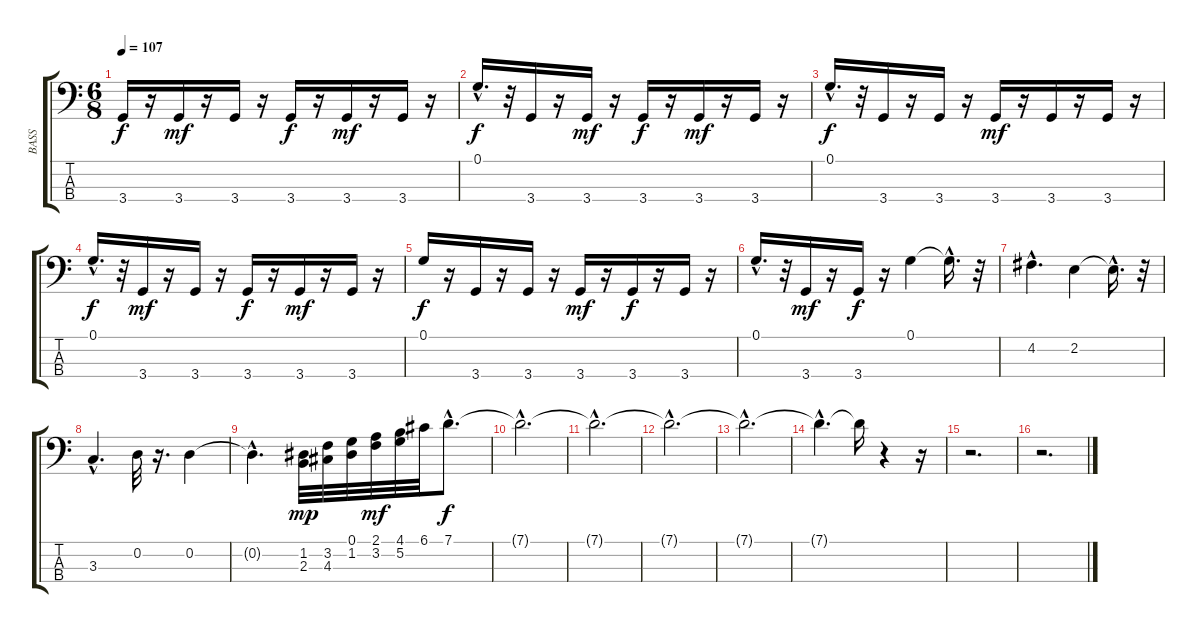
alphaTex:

\track ("BASS" "BASS") {instrument fretlessbass}
\staff {score tabs}
\tuning (G2 D2 A1 E1) {hide}
\ts (6 8)
\tempo 107
\clef f4
\ks c
3.4.16{dy f} r.16 3.4.16{dy mf} r.16 3.4.16 r.16 3.4.16{dy f} r.16 3.4.16{dy mf} r.16 3.4.16 r.16 |
0.1{hac}.16{d dy f} r.32 3.4.16 r.16 3.4.16{dy mf} r.16 3.4.16{dy f} r.16 3.4.16{dy mf} r.16 3.4.16 r.16 |
0.1{hac}.16{d dy f} r.32 3.4.16 r.16 3.4.16 r.16 3.4.16{dy mf} r.16 3.4.16 r.16 3.4.16 r.16 |
0.1{hac}.16{d dy f} r.32 3.4.16{dy mf} r.16 3.4.16 r.16 3.4.16{dy f} r.16 3.4.16{dy mf} r.16 3.4.16 r.16 |
0.1.16{dy f} r.16 3.4.16 r.16 3.4.16 r.16 3.4.16{dy mf} r.16 3.4.16{dy f} r.16 3.4.16 r.16 |
0.1{hac}.16{d} r.32 3.4.16{dy mf} r.16 3.4.16{dy f} r.16 0.1.4 0.1{hac t}.16{d} r.32 |
4.2{hac}.4{d} 2.2.4 2.2{hac t}.16{d} r.32 |
3.3{hac}.4{d} 0.2.32 r.16{d} 0.2.4 |
0.2{hac t}.4{d} (1.2 2.3).32{dy mp} (3.2 4.3).32 (0.1 1.2).32 (2.1 3.2).32{dy mf} (4.1 5.2).32 6.1.32 7.1{hac}.8{d dy f} |
7.1{hac t}.2{d} |
7.1{hac t}.2{d} |
7.1{hac t}.2{d} |
7.1{hac t}.2{d} |
7.1{hac t}.4{d} 7.1{t}.16 r.4 r.16 |
r.2{d} |
r.2{d}
